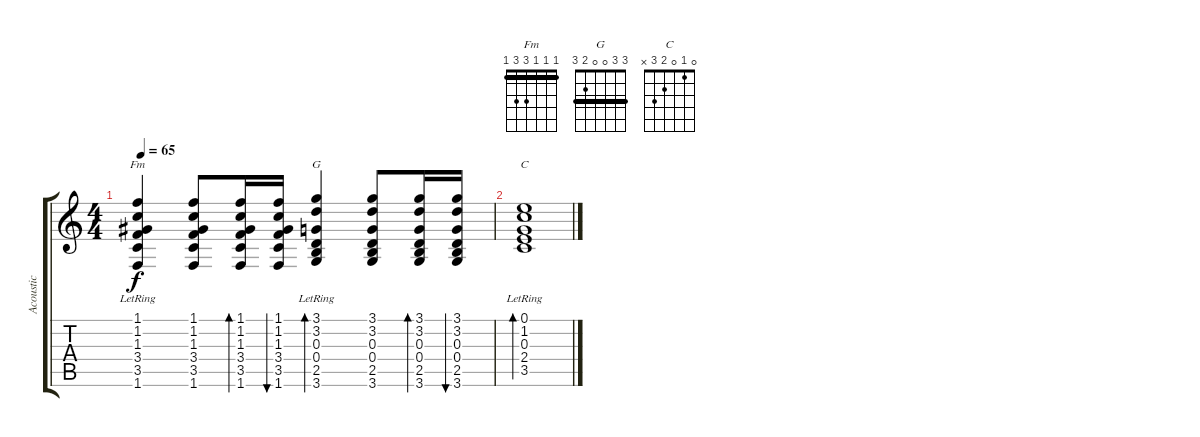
\track ("Acoustic" "Acoustic") {instrument acousticguitarsteel}
\staff {score tabs}
\tuning (E4 B3 G3 D3 A2 E2) {hide}
\chord ("Fm" 1 1 1 3 3 1) {barre 1}
\chord ("G" 3 3 0 0 2 3) {barre 3}
\chord ("C" 0 1 0 2 3 x)
\ts (4 4)
\tempo 65
\clef g2
\ks c
(1.1 1.2 1.3 3.4{lr} 3.5 1.6).4{ch "Fm" dy f} (1.1 1.2 1.3 3.4 3.5 1.6).8 (1.1 1.2 1.3 3.4 3.5 1.6).16{bd 30} (1.1 1.2 1.3 3.4 3.5 1.6).16{bu 30} (3.1 3.2 0.3 0.4 2.5{lr} 3.6).4{bd 30 ch "G"} (3.1 3.2 0.3 0.4 2.5 3.6).8 (3.1 3.2 0.3 0.4 2.5 3.6).16{bd 30} (3.1 3.2 0.3 0.4 2.5 3.6).16{bu 30} |
(0.1 1.2 0.3 2.4 3.5{lr}).1{bd 240 ch "C"}
